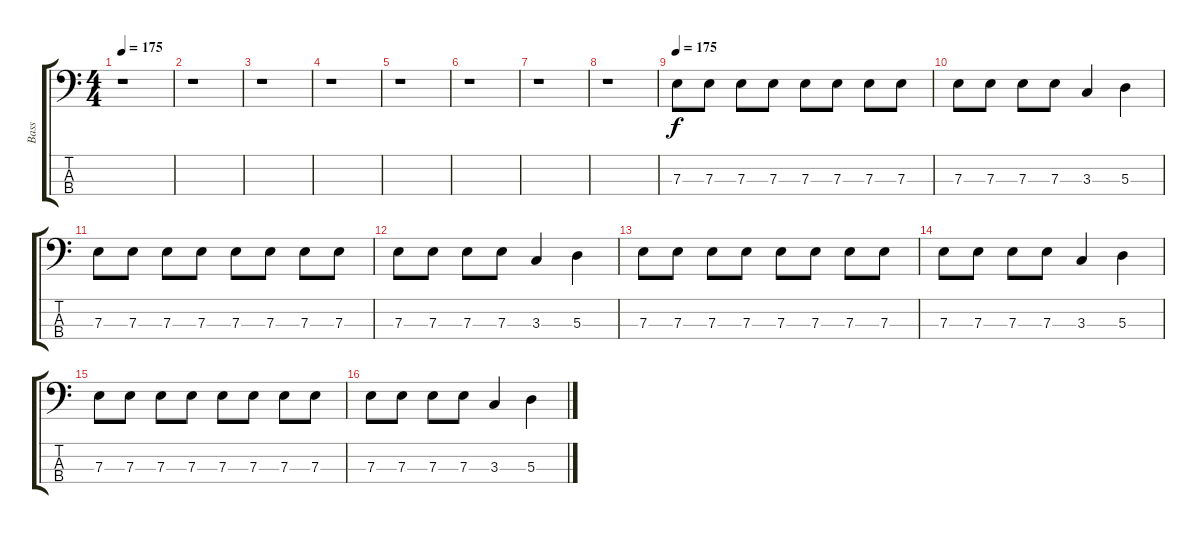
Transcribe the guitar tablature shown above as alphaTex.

\track ("Bass" "Bass") {instrument electricbasspick}
\staff {score tabs}
\tuning (G2 D2 A1 E1) {hide}
\ts (4 4)
\tempo 175
\tempo 160
\tempo 175
\clef f4
\ks c
r.1{dy f instrument electricbasspick} |
r.1 |
r.1 |
r.1 |
r.1 |
r.1 |
r.1 |
r.1 |
\tempo 175
7.3.8 7.3.8 7.3.8 7.3.8 7.3.8 7.3.8 7.3.8 7.3.8 |
7.3.8 7.3.8 7.3.8 7.3.8 3.3.4 5.3.4 |
7.3.8 7.3.8 7.3.8 7.3.8 7.3.8 7.3.8 7.3.8 7.3.8 |
7.3.8 7.3.8 7.3.8 7.3.8 3.3.4 5.3.4 |
7.3.8 7.3.8 7.3.8 7.3.8 7.3.8 7.3.8 7.3.8 7.3.8 |
7.3.8 7.3.8 7.3.8 7.3.8 3.3.4 5.3.4 |
7.3.8 7.3.8 7.3.8 7.3.8 7.3.8 7.3.8 7.3.8 7.3.8 |
7.3.8 7.3.8 7.3.8 7.3.8 3.3.4 5.3.4
